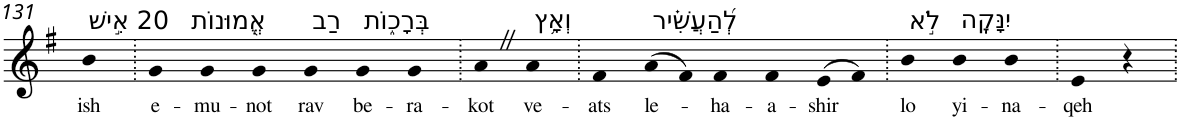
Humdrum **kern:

**kern	**text
*part1	*part1
*staff1	*staff1
*I"Piano	*
*I'Pno	*
!!LO:PB:g=z
*clefG2	*
*k[f#]	*
*G:	*
=131	=131
!LO:TX:a:t=20 אִ֣ישׁ	!
!	!LO:LY:b
4b	ish
=132.	=132.
!LO:TX:a:t=אֱ֭מוּנוֹת	!
!	!LO:LY:b
4g	e-
!	!LO:LY:b
4g	-mu-
!	!LO:LY:b
4g	-not
!LO:TX:a:t=רַב	!
!	!LO:LY:b
4g	rav
!LO:TX:a:t=בְּרָכ֑וֹת	!
!	!LO:LY:b
4g	be-
!	!LO:LY:b
4g	-ra-
=133.	=133.
!	!LO:LY:b
4aZ	-kot
!LO:TX:a:t=וְאָ֥ץ	!
!	!LO:LY:b
4a	ve-
=134.	=134.
!	!LO:LY:b
4f#	-ats
!LO:TX:a:t=לְ֝הַעֲשִׁ֗יר	!
!	!LO:LY:b
(>8a	le-
8f#)	.
!	!LO:LY:b
4f#	-ha-
!	!LO:LY:b
4f#	-a-
!	!LO:LY:b
(>8e	-shir
8f#)	.
=135.	=135.
!LO:TX:a:t=לֹ֣א	!
!	!LO:LY:b
4b	lo
!LO:TX:a:t=יִנָּקֶֽה	!
!	!LO:LY:b
4b	yi-
!	!LO:LY:b
4b	-na-
=136.	=136.
!	!LO:LY:b
4e	-qeh
4r	.
=.	=.
*-	*-
